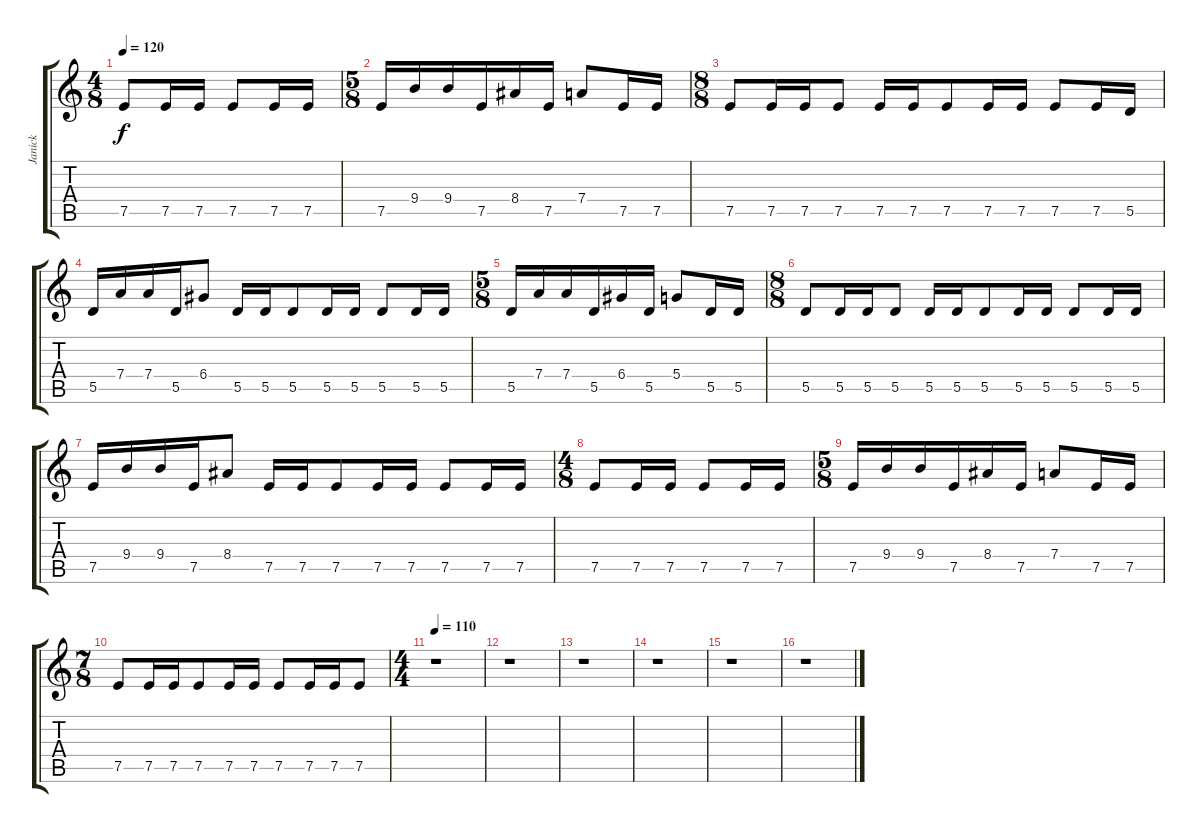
\track ("Janick" "Janick") {instrument distortionguitar}
\staff {score tabs}
\tuning (E4 B3 G3 D3 A2 E2) {hide}
\ts (4 8)
\tempo 120
\clef g2
\ks c
7.5.8{dy f} 7.5.16 7.5.16 7.5.8 7.5.16 7.5.16 |
\ts (5 8)
7.5.16 9.4.16 9.4.16 7.5.16 8.4.16 7.5.16 7.4.8 7.5.16 7.5.16 |
\ts (8 8)
7.5.8 7.5.16 7.5.16 7.5.8 7.5.16 7.5.16 7.5.8 7.5.16 7.5.16 7.5.8 7.5.16 5.5.16 |
5.5.16 7.4.16 7.4.16 5.5.16 6.4.8 5.5.16 5.5.16 5.5.8 5.5.16 5.5.16 5.5.8 5.5.16 5.5.16 |
\ts (5 8)
5.5.16 7.4.16 7.4.16 5.5.16 6.4.16 5.5.16 5.4.8 5.5.16 5.5.16 |
\ts (8 8)
5.5.8 5.5.16 5.5.16 5.5.8 5.5.16 5.5.16 5.5.8 5.5.16 5.5.16 5.5.8 5.5.16 5.5.16 |
7.5.16 9.4.16 9.4.16 7.5.16 8.4.8 7.5.16 7.5.16 7.5.8 7.5.16 7.5.16 7.5.8 7.5.16 7.5.16 |
\ts (4 8)
7.5.8 7.5.16 7.5.16 7.5.8 7.5.16 7.5.16 |
\ts (5 8)
7.5.16 9.4.16 9.4.16 7.5.16 8.4.16 7.5.16 7.4.8 7.5.16 7.5.16 |
\ts (7 8)
7.5.8 7.5.16 7.5.16 7.5.8 7.5.16 7.5.16 7.5.8 7.5.16 7.5.16 7.5.8 |
\ts (4 4)
\tempo 107
\tempo 110
r.1 |
r.1 |
r.1 |
r.1 |
r.1 |
r.1
